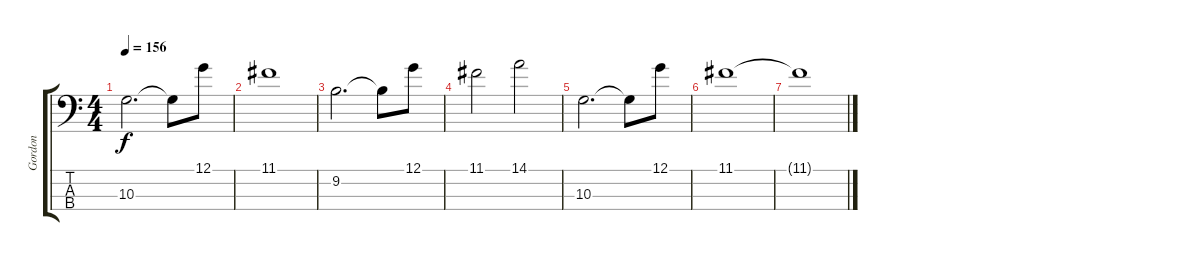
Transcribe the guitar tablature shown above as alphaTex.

\track ("Gordon" "Gordon") {instrument electricbassfinger}
\staff {score tabs}
\tuning (G2 D2 A1 E1) {hide}
\ts (4 4)
\tempo 156
\clef f4
\ks c
10.3.2{d dy f} 10.3{t}.8 12.1.8 |
11.1.1 |
9.2.2{d} 9.2{t}.8 12.1.8 |
11.1.2 14.1.2 |
10.3.2{d} 10.3{t}.8 12.1.8 |
11.1.1{volume 3} |
11.1{t}.1
